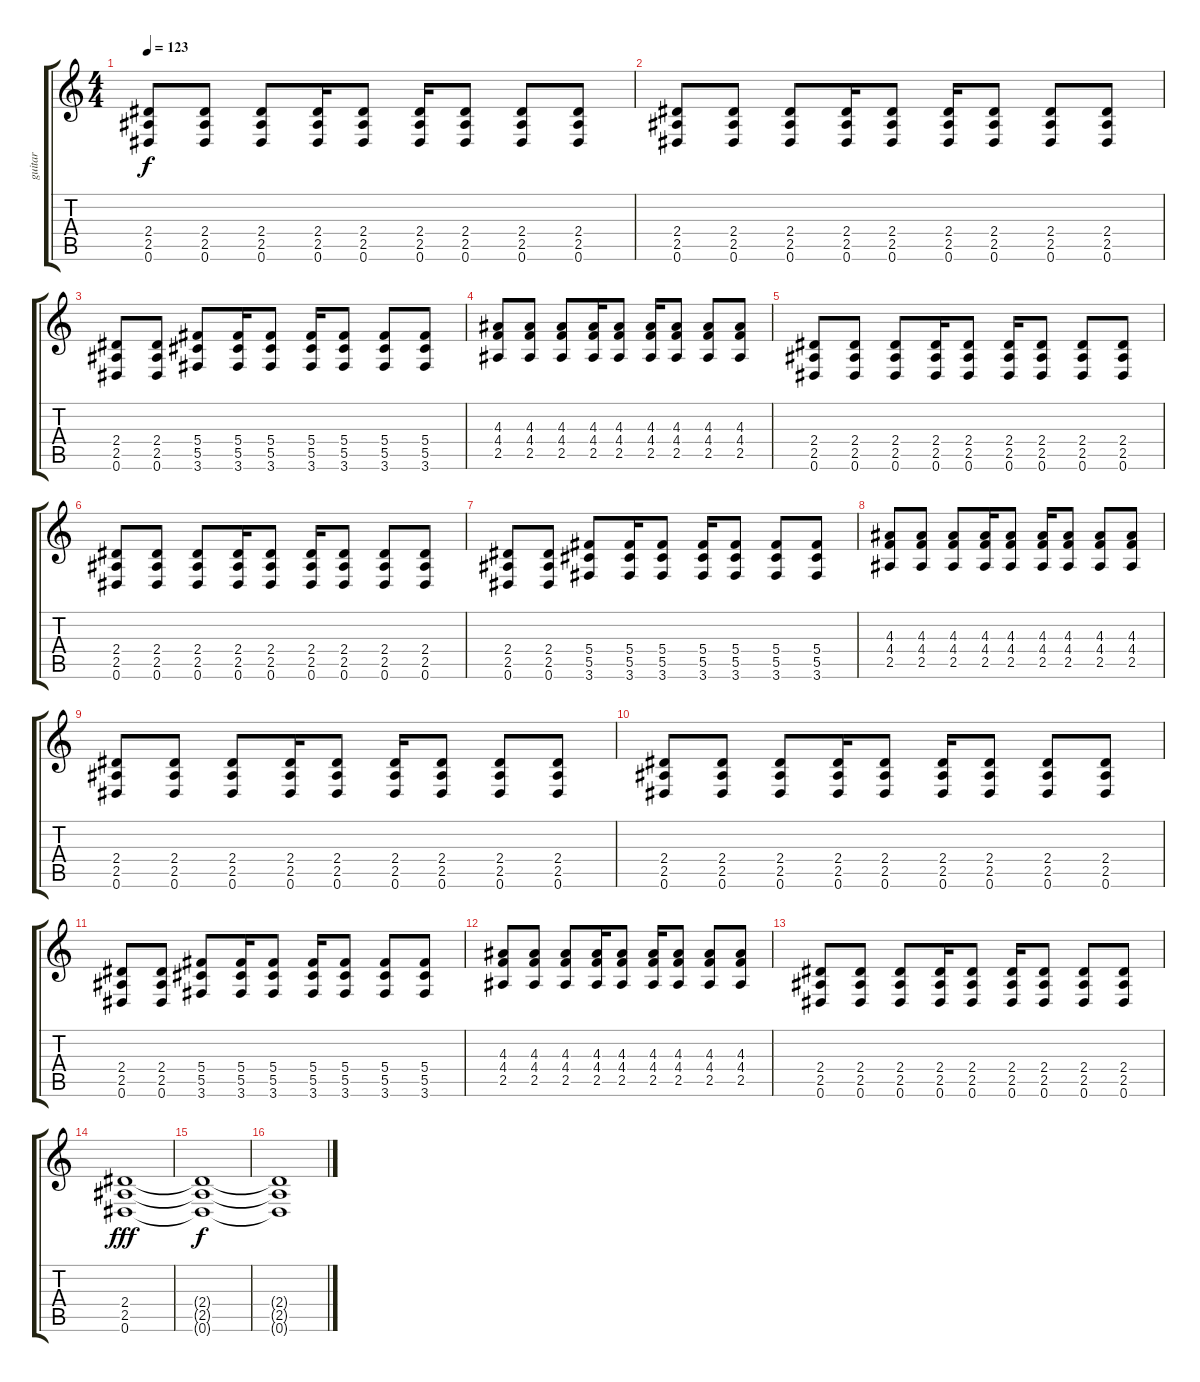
\track ("guitar " "guitar ") {instrument distortionguitar}
\staff {score tabs}
\tuning (Eb4 Bb3 Gb3 Db3 Ab2 Eb2) {hide}
\ts (4 4)
\tempo 123
\clef g2
\ks c
(2.4 2.5 0.6).8{dy f} (2.4 2.5 0.6).8 (2.4 2.5 0.6).8 (2.4 2.5 0.6).16 (2.4 2.5 0.6).8 (2.4 2.5 0.6).16 (2.4 2.5 0.6).8 (2.4 2.5 0.6).8 (2.4 2.5 0.6).8 |
(2.4 2.5 0.6).8 (2.4 2.5 0.6).8 (2.4 2.5 0.6).8 (2.4 2.5 0.6).16 (2.4 2.5 0.6).8 (2.4 2.5 0.6).16 (2.4 2.5 0.6).8 (2.4 2.5 0.6).8 (2.4 2.5 0.6).8 |
(2.4 2.5 0.6).8 (2.4 2.5 0.6).8 (5.4 5.5 3.6).8 (5.4 5.5 3.6).16 (5.4 5.5 3.6).8 (5.4 5.5 3.6).16 (5.4 5.5 3.6).8 (5.4 5.5 3.6).8 (5.4 5.5 3.6).8 |
(4.3 4.4 2.5).8 (4.3 4.4 2.5).8 (4.3 4.4 2.5).8 (4.3 4.4 2.5).16 (4.3 4.4 2.5).8 (4.3 4.4 2.5).16 (4.3 4.4 2.5).8 (4.3 4.4 2.5).8 (4.3 4.4 2.5).8 |
(2.4 2.5 0.6).8 (2.4 2.5 0.6).8 (2.4 2.5 0.6).8 (2.4 2.5 0.6).16 (2.4 2.5 0.6).8 (2.4 2.5 0.6).16 (2.4 2.5 0.6).8 (2.4 2.5 0.6).8 (2.4 2.5 0.6).8 |
(2.4 2.5 0.6).8 (2.4 2.5 0.6).8 (2.4 2.5 0.6).8 (2.4 2.5 0.6).16 (2.4 2.5 0.6).8 (2.4 2.5 0.6).16 (2.4 2.5 0.6).8 (2.4 2.5 0.6).8 (2.4 2.5 0.6).8 |
(2.4 2.5 0.6).8 (2.4 2.5 0.6).8 (5.4 5.5 3.6).8 (5.4 5.5 3.6).16 (5.4 5.5 3.6).8 (5.4 5.5 3.6).16 (5.4 5.5 3.6).8 (5.4 5.5 3.6).8 (5.4 5.5 3.6).8 |
(4.3 4.4 2.5).8 (4.3 4.4 2.5).8 (4.3 4.4 2.5).8 (4.3 4.4 2.5).16 (4.3 4.4 2.5).8 (4.3 4.4 2.5).16 (4.3 4.4 2.5).8 (4.3 4.4 2.5).8 (4.3 4.4 2.5).8 |
(2.4 2.5 0.6).8 (2.4 2.5 0.6).8 (2.4 2.5 0.6).8 (2.4 2.5 0.6).16 (2.4 2.5 0.6).8 (2.4 2.5 0.6).16 (2.4 2.5 0.6).8 (2.4 2.5 0.6).8 (2.4 2.5 0.6).8 |
(2.4 2.5 0.6).8 (2.4 2.5 0.6).8 (2.4 2.5 0.6).8 (2.4 2.5 0.6).16 (2.4 2.5 0.6).8 (2.4 2.5 0.6).16 (2.4 2.5 0.6).8 (2.4 2.5 0.6).8 (2.4 2.5 0.6).8 |
(2.4 2.5 0.6).8 (2.4 2.5 0.6).8 (5.4 5.5 3.6).8 (5.4 5.5 3.6).16 (5.4 5.5 3.6).8 (5.4 5.5 3.6).16 (5.4 5.5 3.6).8 (5.4 5.5 3.6).8 (5.4 5.5 3.6).8 |
(4.3 4.4 2.5).8 (4.3 4.4 2.5).8 (4.3 4.4 2.5).8 (4.3 4.4 2.5).16 (4.3 4.4 2.5).8 (4.3 4.4 2.5).16 (4.3 4.4 2.5).8 (4.3 4.4 2.5).8 (4.3 4.4 2.5).8 |
(2.4 2.5 0.6).8 (2.4 2.5 0.6).8 (2.4 2.5 0.6).8 (2.4 2.5 0.6).16 (2.4 2.5 0.6).8 (2.4 2.5 0.6).16 (2.4 2.5 0.6).8 (2.4 2.5 0.6).8 (2.4 2.5 0.6).8 |
(2.4 2.5 0.6).1{dy fff} |
(2.4{t} 2.5{t} 0.6{t}).1{dy f} |
(2.4{t} 2.5{t} 0.6{t}).1
